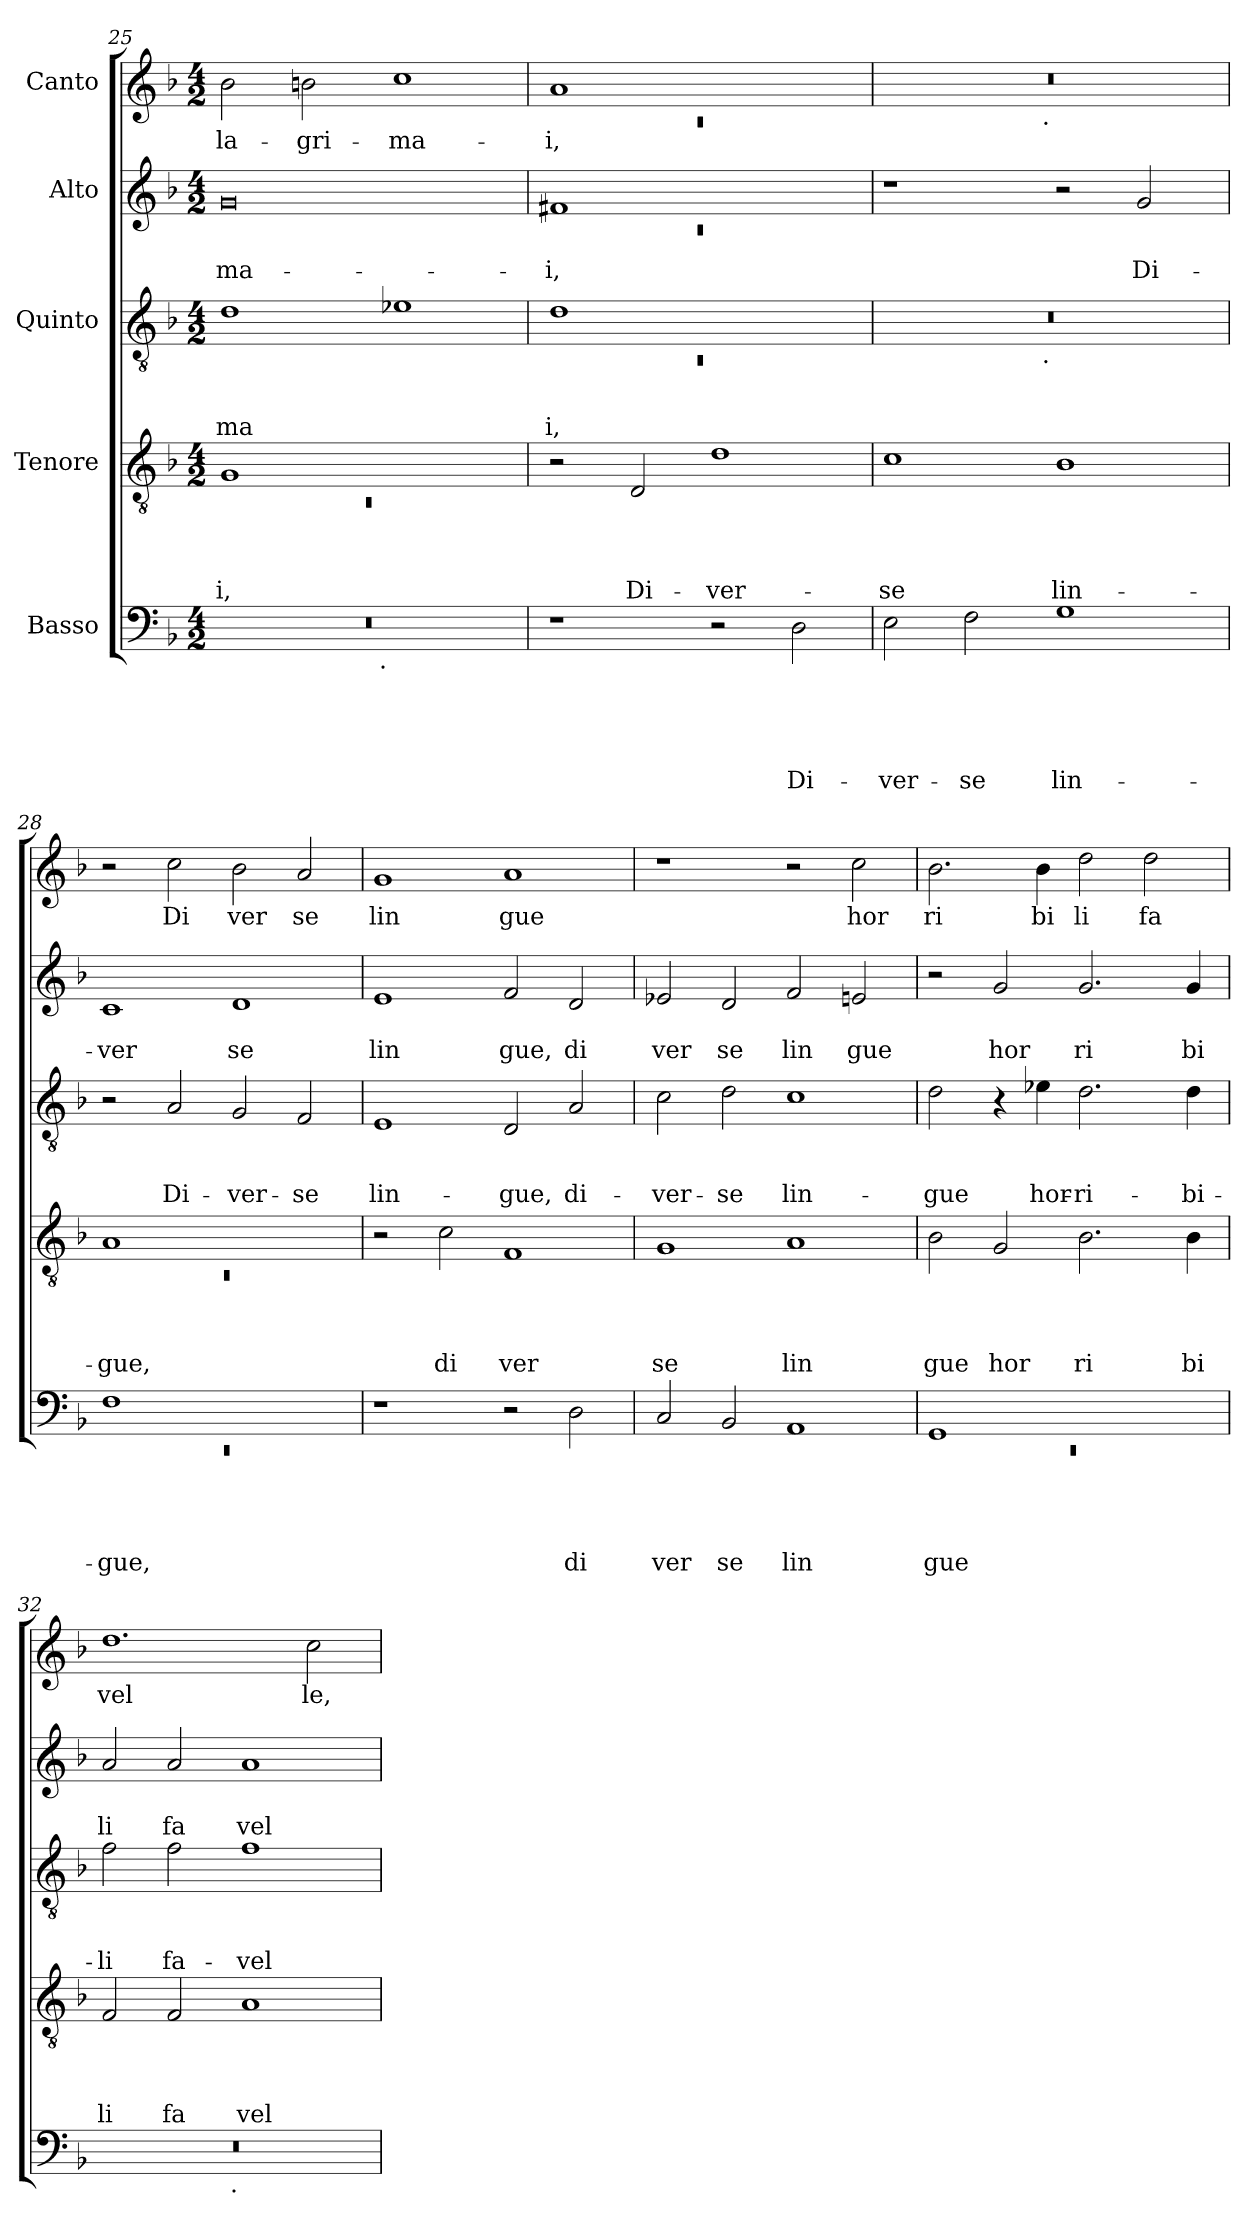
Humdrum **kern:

**kern	**text	**text	**text	**text	**text	**kern	**text	**text	**text	**text	**kern	**text	**text	**text	**kern	**text	**text	**kern	**text
*part5	*part5	*part5	*part5	*part5	*part5	*part4	*part4	*part4	*part4	*part4	*part3	*part3	*part3	*part3	*part2	*part2	*part2	*part1	*part1
*staff5	*staff5	*staff5	*staff5	*staff5	*staff5	*staff4	*staff4	*staff4	*staff4	*staff4	*staff3	*staff3	*staff3	*staff3	*staff2	*staff2	*staff2	*staff1	*staff1
*I"Basso	*	*	*	*	*	*I"Tenore	*	*	*	*	*I"Quinto	*	*	*	*I"Alto	*	*	*I"Canto	*
*clefF4	*	*	*	*	*	*clefGv2	*	*	*	*	*clefGv2	*	*	*	*clefG2	*	*	*clefG2	*
*k[b-]	*	*	*	*	*	*k[b-]	*	*	*	*	*k[b-]	*	*	*	*k[b-]	*	*	*k[b-]	*
*F:	*	*	*	*	*	*F:	*	*	*	*	*F:	*	*	*	*F:	*	*	*F:	*
*M4/2	*	*	*	*	*	*M4/2	*	*	*	*	*M4/2	*	*	*	*M4/2	*	*	*M4/2	*
=25	=25	=25	=25	=25	=25	=25	=25	=25	=25	=25	=25	=25	=25	=25	=25	=25	=25	=25	=25
*	*	*	*	*	*	*^	*	*	*	*	*	*	*	*	*	*	*	*	*
!	!	!	!	!	!	!	!LO:N:vis=1	!	!	!	!LO:LY:b	!	!	!	!LO:LY:b	!	!	!LO:LY:b	!	!LO:LY:b
*^	*	*	*	*	*	*	*	*	*	*	*	*	*	*	*	*	*	*	*	*
0r	2ryy	.	.	.	.	.	1G	0rC	.	.	.	-i,	1d	.	.	ma	0g	.	-ma-	2b-\	la-
!	!	!	!	!	!	!	!	!	!	!	!	!	!	!	!	!	!	!	!	!	!LO:LY:b
.	4...ryy	.	.	.	.	.	.	.	.	.	.	.	.	.	.	.	.	.	.	2bn\	-gri-
!	!LO:TX:b:t=.	!	!	!	!	!	!	!	!	!	!	!	!	!	!	!	!	!	!	!	!
.	1ryy	.	.	.	.	.	.	.	.	.	.	.	.	.	.	.	.	.	.	.	.
!	!	!	!	!	!	!	!	!	!	!	!	!	!	!	!	!	!	!	!	!	!LO:LY:b
.	.	.	.	.	.	.	1ryy	.	.	.	.	.	1e-X	.	.	.	.	.	.	1cc	-ma-
.	32ryy	.	.	.	.	.	.	.	.	.	.	.	.	.	.	.	.	.	.	.	.
=26	=26	=26	=26	=26	=26	=26	=26	=26	=26	=26	=26	=26	=26	=26	=26	=26	=26	=26	=26	=26	=26
*	*	*	*	*	*	*	*	*	*	*	*	*	*^	*	*	*	*^	*	*	*^	*
!	!	!	!	!	!	!	!	!	!	!	!	!	!	!LO:N:vis=1	!	!	!LO:LY:b	!	!LO:N:vis=1	!	!LO:LY:b	!	!LO:N:vis=1	!LO:LY:b
*v	*v	*	*	*	*	*	*	*	*	*	*	*	*	*	*	*	*	*	*	*	*	*	*	*
*	*	*	*	*	*	*v	*v	*	*	*	*	*	*	*	*	*	*	*	*	*	*	*	*
1r	.	.	.	.	.	2r	.	.	.	.	1d	0rC	.	.	i,	1f#X	0rc	.	-i,	1a	0rc	-i,
!	!	!	!	!	!	!	!	!	!	!LO:LY:b	!	!	!	!	!	!	!	!	!	!	!	!
.	.	.	.	.	.	2D/	.	.	.	Di-	.	.	.	.	.	.	.	.	.	.	.	.
!	!	!	!	!	!	!	!	!	!	!LO:LY:b	!	!	!	!	!	!	!	!	!	!	!	!
2r	.	.	.	.	.	1d	.	.	.	-ver-	1ryy	.	.	.	.	1ryy	.	.	.	1ryy	.	.
!	!	!	!	!	!LO:LY:b	!	!	!	!	!	!	!	!	!	!	!	!	!	!	!	!	!
2D\	.	.	.	.	Di-	.	.	.	.	.	.	.	.	.	.	.	.	.	.	.	.	.
*	*	*	*	*	*	*	*	*	*	*	*	*	*	*	*	*v	*v	*	*	*	*	*
=27	=27	=27	=27	=27	=27	=27	=27	=27	=27	=27	=27	=27	=27	=27	=27	=27	=27	=27	=27	=27	=27
!	!	!	!	!	!LO:LY:b	!	!	!	!	!LO:LY:b	!	!	!	!	!	!	!	!	!	!	!
2E\	.	.	.	.	-ver-	1c	.	.	.	-se	0r	2ryy	.	.	.	1r	.	.	0r	2ryy	.
!	!	!	!	!	!LO:LY:b	!	!	!	!	!	!	!	!	!	!	!	!	!	!	!	!
2F\	.	.	.	.	-se	.	.	.	.	.	.	4...ryy	.	.	.	.	.	.	.	4...ryy	.
!	!	!	!	!	!	!	!	!	!	!	!	!	!	!	!	!	!	!	!	!LO:TX:b:t=.	!
!	!	!	!	!	!	!	!	!	!	!	!	!LO:TX:b:t=.	!	!	!	!	!	!	!	!	!
.	.	.	.	.	.	.	.	.	.	.	.	1ryy	.	.	.	.	.	.	.	1ryy	.
!	!	!	!	!	!LO:LY:b	!	!	!	!	!LO:LY:b	!	!	!	!	!	!	!	!	!	!	!
1G	.	.	.	.	lin-	1B-	.	.	.	lin-	.	.	.	.	.	2r	.	.	.	.	.
!	!	!	!	!	!	!	!	!	!	!	!	!	!	!	!	!	!	!LO:LY:b	!	!	!
.	.	.	.	.	.	.	.	.	.	.	.	.	.	.	.	2g/	.	Di-	.	.	.
.	.	.	.	.	.	.	.	.	.	.	.	32ryy	.	.	.	.	.	.	.	32ryy	.
!!LO:LB:g=z
=28	=28	=28	=28	=28	=28	=28	=28	=28	=28	=28	=28	=28	=28	=28	=28	=28	=28	=28	=28	=28	=28
*^	*	*	*	*	*	*^	*	*	*	*	*	*	*	*	*	*	*	*	*	*	*
!	!LO:N:vis=1	!	!	!	!	!LO:LY:b	!	!LO:N:vis=1	!	!	!	!LO:LY:b	!	!	!	!	!	!	!	!LO:LY:b	!	!	!
*	*	*	*	*	*	*	*	*	*	*	*	*	*v	*v	*	*	*	*	*	*	*v	*v	*
1F	0rEE	.	.	.	.	-gue,	1A	0rC	.	.	.	-gue,	2r	.	.	.	1c	.	-ver	2r	.
!	!	!	!	!	!	!	!	!	!	!	!	!	!	!	!	!LO:LY:b	!	!	!	!	!LO:LY:b
.	.	.	.	.	.	.	.	.	.	.	.	.	2A/	.	.	Di-	.	.	.	2cc\	Di
!	!	!	!	!	!	!	!	!	!	!	!	!	!	!	!	!LO:LY:b	!	!	!LO:LY:b	!	!LO:LY:b
1ryy	.	.	.	.	.	.	1ryy	.	.	.	.	.	2G/	.	.	-ver-	1d	.	se	2b-\	ver
!	!	!	!	!	!	!	!	!	!	!	!	!	!	!	!	!LO:LY:b	!	!	!	!	!LO:LY:b
.	.	.	.	.	.	.	.	.	.	.	.	.	2F/	.	.	-se	.	.	.	2a/	se
*v	*v	*	*	*	*	*	*	*	*	*	*	*	*	*	*	*	*	*	*	*	*
*	*	*	*	*	*	*v	*v	*	*	*	*	*	*	*	*	*	*	*	*	*
=29	=29	=29	=29	=29	=29	=29	=29	=29	=29	=29	=29	=29	=29	=29	=29	=29	=29	=29	=29
!	!	!	!	!	!	!	!	!	!	!	!	!	!	!LO:LY:b	!	!	!LO:LY:b	!	!LO:LY:b
1r	.	.	.	.	.	2r	.	.	.	.	1E	.	.	lin-	1e	.	lin	1g	lin
!	!	!	!	!	!	!	!	!	!	!LO:LY:b	!	!	!	!	!	!	!	!	!
.	.	.	.	.	.	2c\	.	.	.	di	.	.	.	.	.	.	.	.	.
!	!	!	!	!	!	!	!	!	!	!LO:LY:b	!	!	!	!LO:LY:b	!	!	!LO:LY:b	!	!LO:LY:b
2r	.	.	.	.	.	1F	.	.	.	ver	2D/	.	.	-gue,	2f/	.	gue,	1a	gue
!	!	!	!	!	!LO:LY:b	!	!	!	!	!	!	!	!	!LO:LY:b	!	!	!LO:LY:b	!	!
2D\	.	.	.	.	di	.	.	.	.	.	2A/	.	.	di-	2d/	.	di	.	.
=30	=30	=30	=30	=30	=30	=30	=30	=30	=30	=30	=30	=30	=30	=30	=30	=30	=30	=30	=30
!	!	!	!	!	!LO:LY:b	!	!	!	!	!LO:LY:b	!	!	!	!LO:LY:b	!	!	!LO:LY:b	!	!
2C/	.	.	.	.	ver	1G	.	.	.	se	2c\	.	.	-ver-	2e-X/	.	ver	1r	.
!	!	!	!	!	!LO:LY:b	!	!	!	!	!	!	!	!	!LO:LY:b	!	!	!LO:LY:b	!	!
2BB-/	.	.	.	.	se	.	.	.	.	.	2d\	.	.	-se	2d/	.	se	.	.
!	!	!	!	!	!LO:LY:b	!	!	!	!	!LO:LY:b	!	!	!	!LO:LY:b	!	!	!LO:LY:b	!	!
1AA	.	.	.	.	lin	1A	.	.	.	lin	1c	.	.	lin-	2f/	.	lin	2r	.
!	!	!	!	!	!	!	!	!	!	!	!	!	!	!	!	!	!LO:LY:b	!	!LO:LY:b
.	.	.	.	.	.	.	.	.	.	.	.	.	.	.	2en/	.	gue	2cc\	hor
=31	=31	=31	=31	=31	=31	=31	=31	=31	=31	=31	=31	=31	=31	=31	=31	=31	=31	=31	=31
*^	*	*	*	*	*	*	*	*	*	*	*	*	*	*	*	*	*	*	*
!	!LO:N:vis=1	!	!	!	!	!LO:LY:b	!	!	!	!	!LO:LY:b	!	!	!	!LO:LY:b	!	!	!	!	!LO:LY:b
1GG	0rEE	.	.	.	.	gue	2B-\	.	.	.	gue	2d\	.	.	-gue	2r	.	.	2.b-\	ri
!	!	!	!	!	!	!	!	!	!	!	!LO:LY:b	!	!	!	!	!	!	!LO:LY:b	!	!
.	.	.	.	.	.	.	2G/	.	.	.	hor	4r	.	.	.	2g/	.	hor	.	.
!	!	!	!	!	!	!	!	!	!	!	!	!	!	!	!LO:LY:b	!	!	!	!	!LO:LY:b
.	.	.	.	.	.	.	.	.	.	.	.	4e-X\	.	.	hor-	.	.	.	4b-\	bi
!	!	!	!	!	!	!	!	!	!	!	!LO:LY:b	!	!	!	!LO:LY:b	!	!	!LO:LY:b	!	!LO:LY:b
1ryy	.	.	.	.	.	.	2.B-\	.	.	.	ri	2.d\	.	.	-ri-	2.g/	.	ri	2dd\	li
!	!	!	!	!	!	!	!	!	!	!	!	!	!	!	!	!	!	!	!	!LO:LY:b
.	.	.	.	.	.	.	.	.	.	.	.	.	.	.	.	.	.	.	2dd\	fa
!	!	!	!	!	!	!	!	!	!	!	!LO:LY:b	!	!	!	!LO:LY:b	!	!	!LO:LY:b	!	!
.	.	.	.	.	.	.	4B-\	.	.	.	bi	4d\	.	.	-bi-	4g/	.	bi	.	.
=32	=32	=32	=32	=32	=32	=32	=32	=32	=32	=32	=32	=32	=32	=32	=32	=32	=32	=32	=32	=32
!	!	!	!	!	!	!	!	!	!	!	!LO:LY:b	!	!	!	!LO:LY:b	!	!	!LO:LY:b	!	!LO:LY:b
0r	2ryy	.	.	.	.	.	2F/	.	.	.	li	2f\	.	.	-li	2a/	.	li	1.dd	vel
!	!	!	!	!	!	!	!	!	!	!	!LO:LY:b	!	!	!	!LO:LY:b	!	!	!LO:LY:b	!	!
.	4...ryy	.	.	.	.	.	2F/	.	.	.	fa	2f\	.	.	fa-	2a/	.	fa	.	.
!	!LO:TX:b:t=.	!	!	!	!	!	!	!	!	!	!	!	!	!	!	!	!	!	!	!
.	1ryy	.	.	.	.	.	.	.	.	.	.	.	.	.	.	.	.	.	.	.
!	!	!	!	!	!	!	!	!	!	!	!LO:LY:b	!	!	!	!LO:LY:b	!	!	!LO:LY:b	!	!
.	.	.	.	.	.	.	1A	.	.	.	vel	1f	.	.	-vel-	1a	.	vel	.	.
!	!	!	!	!	!	!	!	!	!	!	!	!	!	!	!	!	!	!	!	!LO:LY:b
.	.	.	.	.	.	.	.	.	.	.	.	.	.	.	.	.	.	.	2cc\	le,
.	32ryy	.	.	.	.	.	.	.	.	.	.	.	.	.	.	.	.	.	.	.
*v	*v	*	*	*	*	*	*	*	*	*	*	*	*	*	*	*	*	*	*	*
=	=	=	=	=	=	=	=	=	=	=	=	=	=	=	=	=	=	=	=
*-	*-	*-	*-	*-	*-	*-	*-	*-	*-	*-	*-	*-	*-	*-	*-	*-	*-	*-	*-
